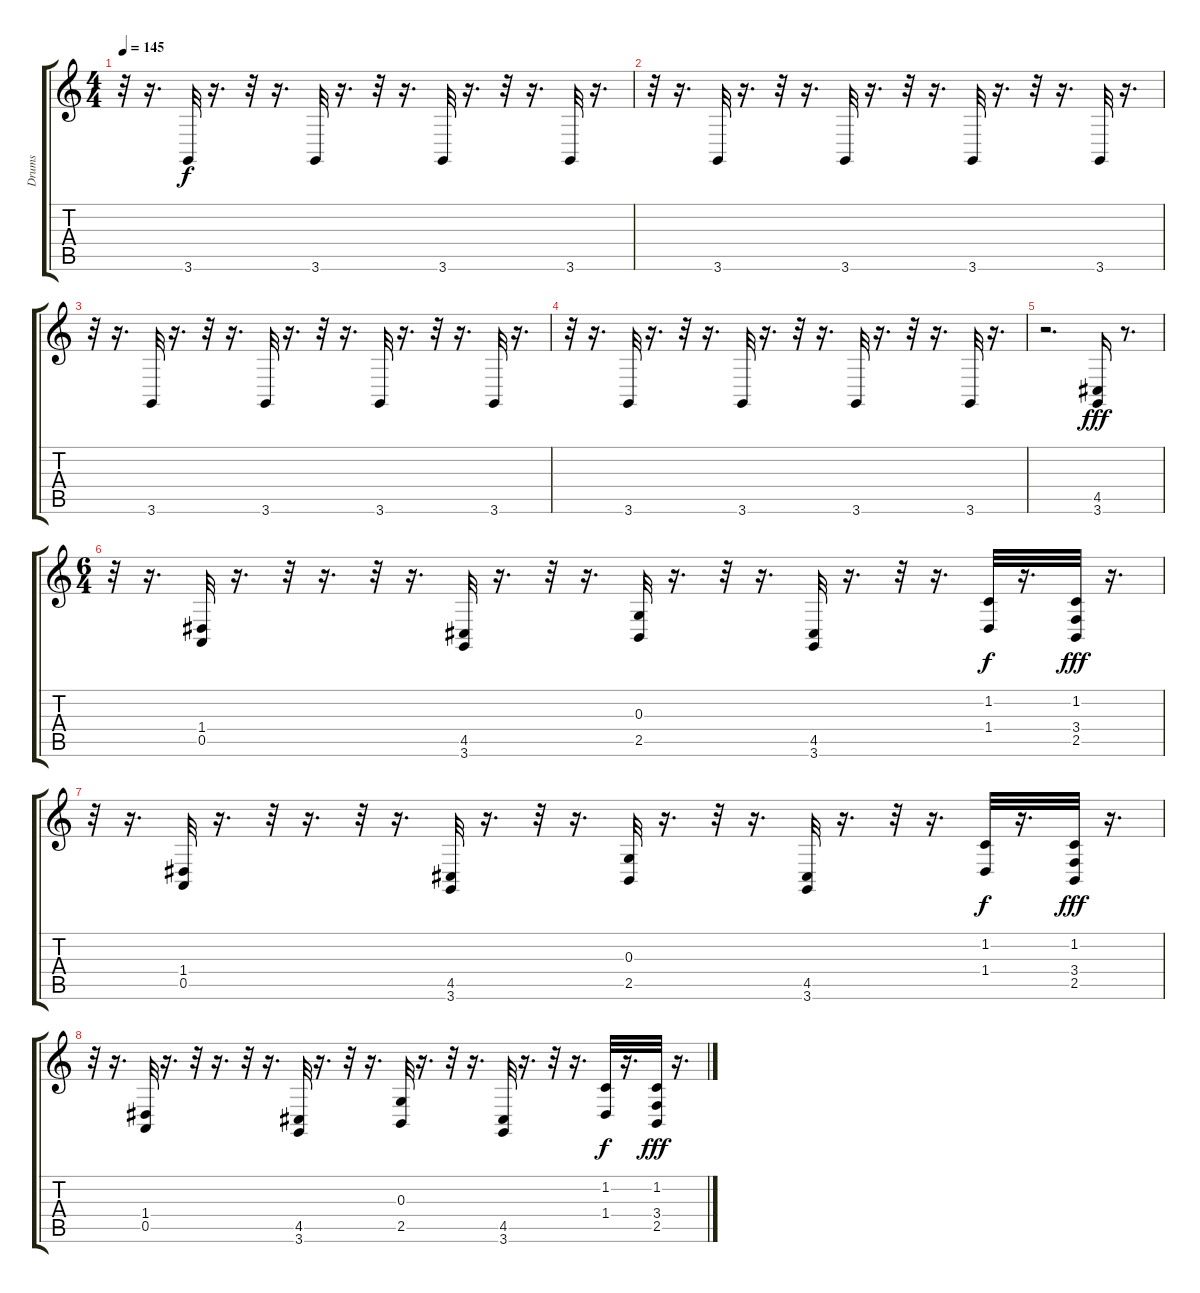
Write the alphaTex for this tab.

\track ("Drums" "Drums") {instrument melodictom}
\staff {score tabs}
\tuning (E4 B3 G3 D3 A2 E2) {hide}
\ts (4 4)
\tempo 145
\clef g2
\ks c
r.32{dy f balance 12} r.16{d} 3.6.32{balance 4} r.16{d} r.32{balance 12} r.16{d} 3.6.32{balance 4} r.16{d} r.32{balance 12} r.16{d} 3.6.32{balance 4} r.16{d} r.32{balance 12} r.16{d} 3.6.32{balance 4} r.16{d} |
r.32{balance 12} r.16{d} 3.6.32{balance 4} r.16{d} r.32{balance 12} r.16{d} 3.6.32{balance 4} r.16{d} r.32{balance 12} r.16{d} 3.6.32{balance 4} r.16{d} r.32{balance 12} r.16{d} 3.6.32{balance 4} r.16{d} |
r.32{balance 12} r.16{d} 3.6.32{balance 4} r.16{d} r.32{balance 12} r.16{d} 3.6.32{balance 4} r.16{d} r.32{balance 12} r.16{d} 3.6.32{balance 4} r.16{d} r.32{balance 12} r.16{d} 3.6.32{balance 4} r.16{d} |
r.32{balance 12} r.16{d} 3.6.32{balance 4} r.16{d} r.32{balance 12} r.16{d} 3.6.32{balance 4} r.16{d} r.32{balance 12} r.16{d} 3.6.32{balance 4} r.16{d} r.32{balance 12} r.16{d} 3.6.32{balance 4} r.16{d} |
r.2{d} (4.5 3.6).16{dy fff balance 8} r.8{d} |
\ts (6 4)
r.32{balance 8} r.16{d} (1.4 0.5).32{balance 12} r.16{d} r.32{balance 8} r.16{d} r.32{balance 4} r.16{d} (4.5 3.6).32{balance 8} r.16{d} r.32{balance 12} r.16{d} (0.3 2.5).32{balance 8} r.16{d} r.32{balance 4} r.16{d} (4.5 3.6).32{balance 8} r.16{d} r.32{balance 12} r.16{d} (1.2 1.4).32{dy f balance 8} r.16{d} (1.2 3.4 2.5).32{dy fff balance 4} r.16{d} |
r.32{balance 8} r.16{d} (1.4 0.5).32{balance 12} r.16{d} r.32{balance 8} r.16{d} r.32{balance 4} r.16{d} (4.5 3.6).32{balance 8} r.16{d} r.32{balance 12} r.16{d} (0.3 2.5).32{balance 8} r.16{d} r.32{balance 4} r.16{d} (4.5 3.6).32{balance 8} r.16{d} r.32{balance 12} r.16{d} (1.2 1.4).32{dy f balance 8} r.16{d} (1.2 3.4 2.5).32{dy fff balance 4} r.16{d} |
r.32{balance 8} r.16{d} (1.4 0.5).32{balance 12} r.16{d} r.32{balance 8} r.16{d} r.32{balance 4} r.16{d} (4.5 3.6).32{balance 8} r.16{d} r.32{balance 12} r.16{d} (0.3 2.5).32{balance 8} r.16{d} r.32{balance 4} r.16{d} (4.5 3.6).32{balance 8} r.16{d} r.32{balance 12} r.16{d} (1.2 1.4).32{dy f balance 8} r.16{d} (1.2 3.4 2.5).32{dy fff balance 4} r.16{d}
